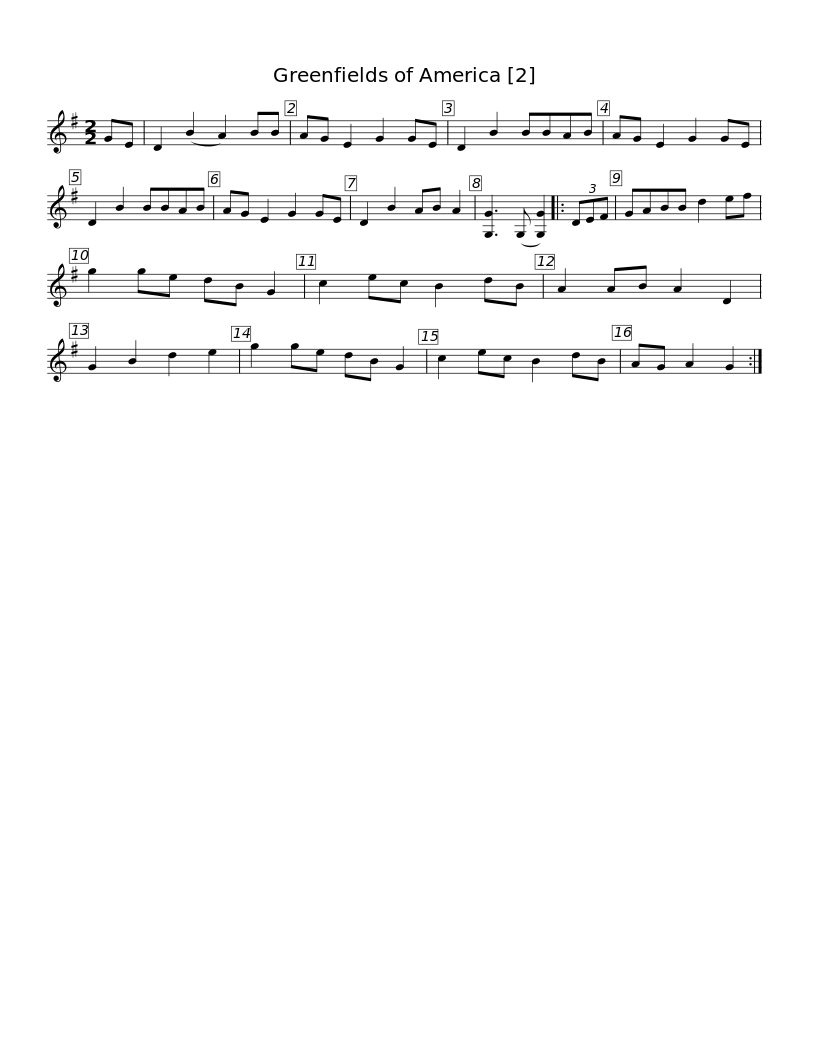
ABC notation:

X:1
L:1/8
M:2/2
I:linebreak $
K:G
V:1 treble
V:1
 GE | D2 (B2 A2) BB | AG E2 G2 GE | D2 B2 BBAB | AG E2 G2 GE | %5
 D2 B2 BBAB | AG E2 G2 GE | D2 B2 AB A2 |$ [G,G]3 (G, [G,G]2) |: (3DEF | %10
 GABB d2 ef | g2 ge dB G2 | c2 ec B2 dB | A2 AB A2 D2 | G2 B2 d2 e2 | %15
 g2 ge dB G2 |$ c2 ec B2 dB | AG A2 G2 :| %18
